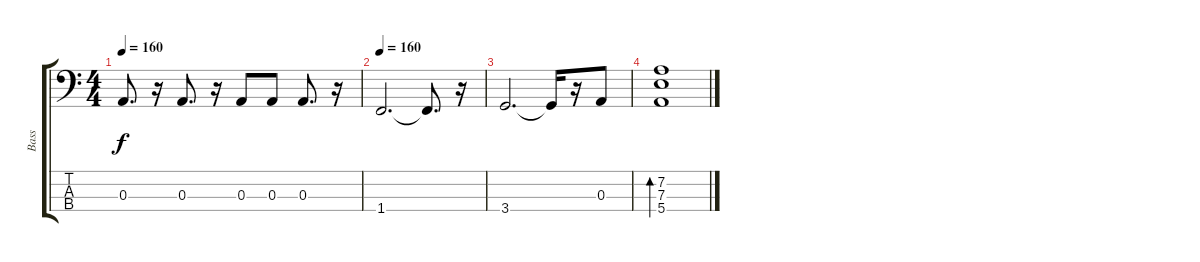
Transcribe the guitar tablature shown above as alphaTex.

\track ("Bass" "Bass") {instrument electricbassfinger}
\staff {score tabs}
\tuning (G2 D2 A1 E1) {hide}
\ts (4 4)
\tempo 160
\clef f4
\ks c
0.3.8{d dy f} r.16 0.3.8{d} r.16 0.3.8 0.3.8 0.3.8{d} r.16 |
\tempo 90
\tempo 160
1.4.2{d} 1.4{t}.8{d} r.16 |
3.4.2{d} 3.4{t}.16 r.16 0.3.8 |
(7.2 7.3 5.4).1{bd 480}
